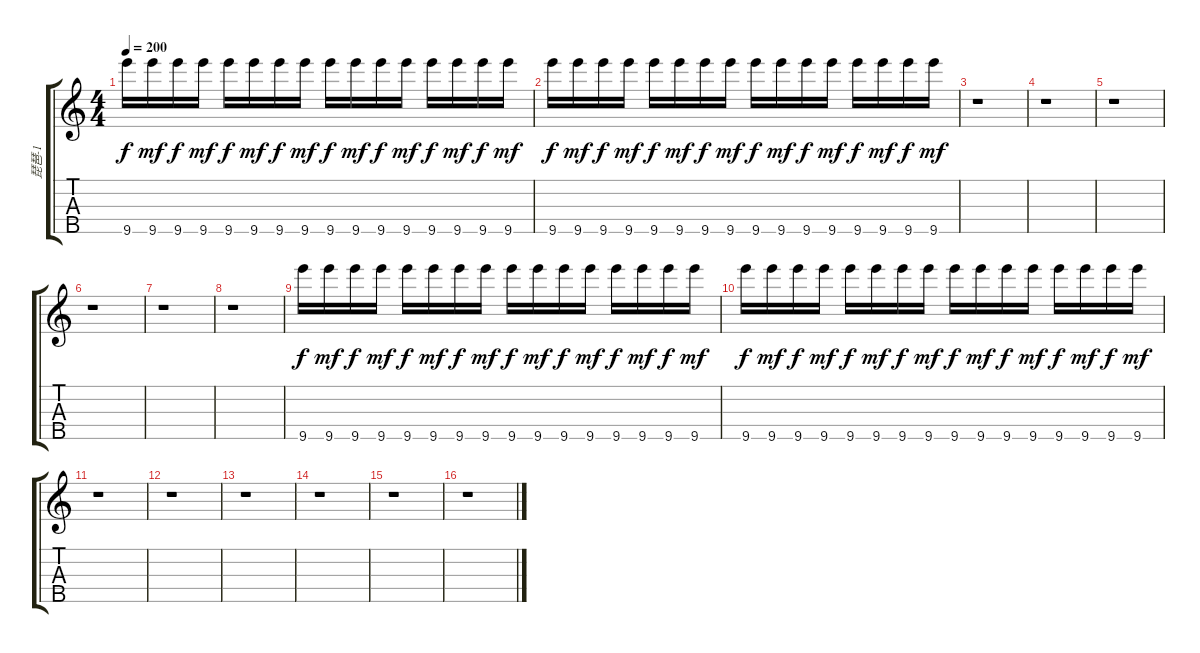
\track ("琵琶-1" "琵琶-1") {instrument banjo}
\staff {score tabs}
\tuning (D4 B3 G3 D3 G4) {hide}
\displaytranspose 12
\ts (4 4)
\tempo 200
\clef g2
\ks c
9.5.16{dy f volume 8} 9.5.16{dy mf} 9.5.16{dy f} 9.5.16{dy mf} 9.5.16{dy f} 9.5.16{dy mf} 9.5.16{dy f} 9.5.16{dy mf} 9.5.16{dy f} 9.5.16{dy mf} 9.5.16{dy f} 9.5.16{dy mf} 9.5.16{dy f} 9.5.16{dy mf} 9.5.16{dy f} 9.5.16{dy mf} |
9.5.16{dy f} 9.5.16{dy mf} 9.5.16{dy f} 9.5.16{dy mf} 9.5.16{dy f} 9.5.16{dy mf} 9.5.16{dy f} 9.5.16{dy mf} 9.5.16{dy f} 9.5.16{dy mf} 9.5.16{dy f} 9.5.16{dy mf} 9.5.16{dy f} 9.5.16{dy mf} 9.5.16{dy f} 9.5.16{dy mf} |
r.1 |
r.1 |
r.1 |
r.1 |
r.1 |
r.1 |
9.5.16{dy f volume 8} 9.5.16{dy mf} 9.5.16{dy f} 9.5.16{dy mf} 9.5.16{dy f} 9.5.16{dy mf} 9.5.16{dy f} 9.5.16{dy mf} 9.5.16{dy f} 9.5.16{dy mf} 9.5.16{dy f} 9.5.16{dy mf} 9.5.16{dy f} 9.5.16{dy mf} 9.5.16{dy f} 9.5.16{dy mf} |
9.5.16{dy f} 9.5.16{dy mf} 9.5.16{dy f} 9.5.16{dy mf} 9.5.16{dy f} 9.5.16{dy mf} 9.5.16{dy f} 9.5.16{dy mf} 9.5.16{dy f} 9.5.16{dy mf} 9.5.16{dy f} 9.5.16{dy mf} 9.5.16{dy f} 9.5.16{dy mf} 9.5.16{dy f} 9.5.16{dy mf} |
r.1 |
r.1 |
r.1 |
r.1 |
r.1 |
r.1
